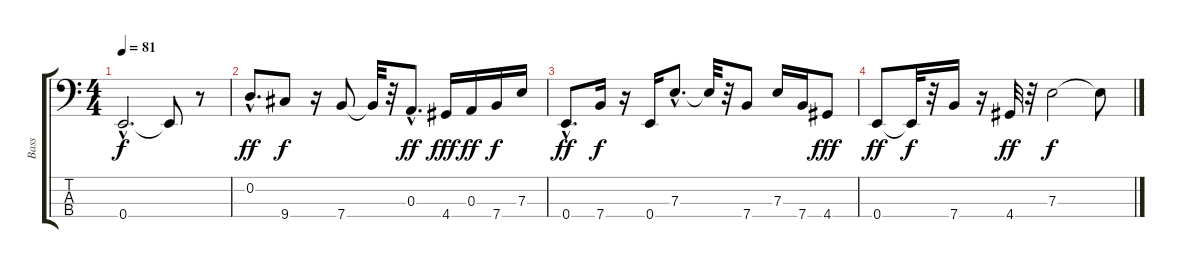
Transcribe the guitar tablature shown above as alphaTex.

\track ("Bass" "Bass") {instrument electricbassfinger}
\staff {score tabs}
\tuning (G2 D2 A1 E1) {hide}
\ts (4 4)
\tempo 81
\clef f4
\ks c
0.4{hac}.2{d dy f} 0.4{t}.8 r.8 |
0.2{hac}.8{d dy ff} 9.4.8{dy f} r.16 7.4.8 7.4{t}.32 r.32 0.3{hac}.8{d dy ff} 4.4.16{dy fff} 0.3.16{dy ff} 7.4.16{dy f} 7.3.16 |
0.4{hac}.8{d dy ff} 7.4.16{dy f} r.16 0.4.16 7.3{hac}.8{d} 7.3{t}.32 r.32 7.4.8 7.3.16 7.4.16 4.4.8{dy fff} |
0.4.8{dy ff} 0.4{t}.32{dy f} r.32 7.4.16 r.16 4.4.32{dy ff} r.32 7.3.2{dy f} 7.3{t}.8
